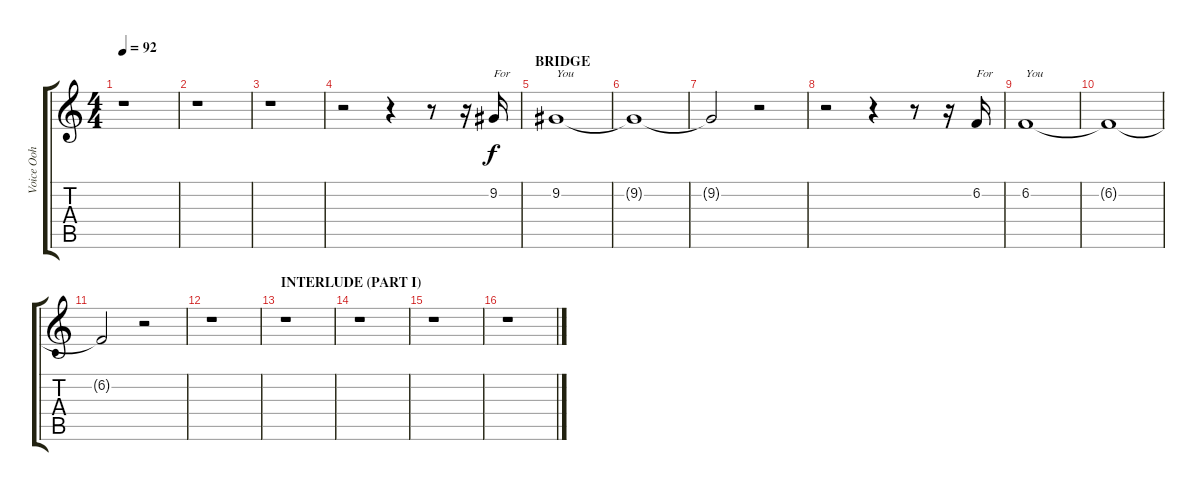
\track ("Voice Ooh 2" "Voice Ooh ") {instrument lead6voice}
\staff {score tabs}
\tuning (E4 B3 G3 D3 A2 E2) {hide}
\ts (4 4)
\tempo 92
\clef g2
\ks c
r.1{dy f} |
r.1 |
r.1 |
r.2 r.4 r.8 r.16 9.2.16{txt "For"} |
\section ("" "BRIDGE")
9.2.1{txt "You" volume 6} |
9.2{t}.1 |
9.2{t}.2 r.2 |
r.2{volume 14} r.4 r.8 r.16 6.2.16{txt "For"} |
6.2.1{txt "You" volume 6} |
6.2{t}.1 |
6.2{t}.2 r.2 |
r.1 |
\section ("" "INTERLUDE (PART I)")
r.1 |
r.1 |
r.1 |
r.1
